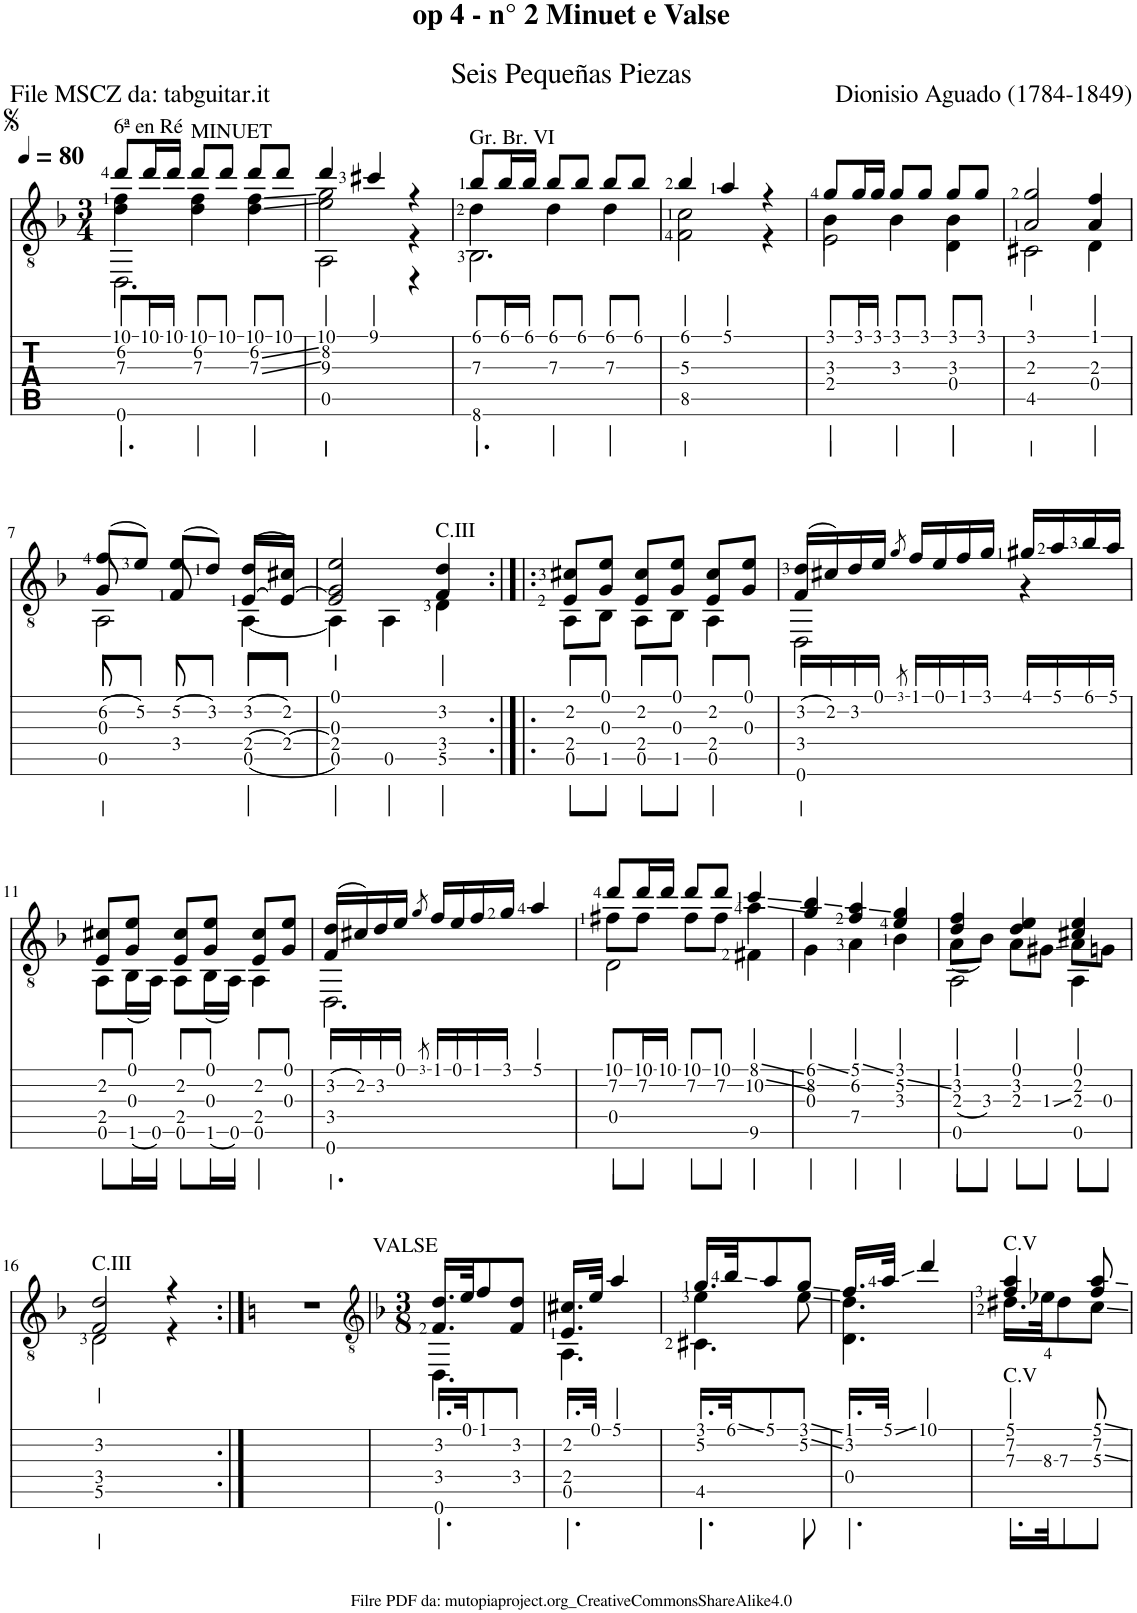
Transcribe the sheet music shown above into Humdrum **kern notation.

**kern	**kern
*part2	*part1
*staff2	*staff1
*I"Chitarra classica (Intavolatura)	*I"Guitar
*stria6	*
*	*clefGv2
*k[b-]	*k[b-]
*M3/4	*M3/4
*MM80	*MM80
=1	=1
*^	*^
*	*^	*	*^
!	!	!	!LO:TX:a:t=6ª en Ré	!	!
8dd/L	4d\ 4f\	2.DD\	8dd/L	4d\ 4f\	2.DD\
16dd/L	.	.	16dd/L	.	.
16dd/JJ	.	.	16dd/JJ	.	.
!	!	!	!LO:TX:a:t=MINUET	!	!
8dd/L	4d\ 4f\	.	8dd/L	4d\ 4f\	.
8dd/J	.	.	8dd/J	.	.
8dd/L	4d\ 4f\	.	8dd/L	4d\ 4f\	.
8dd/J	.	.	8dd/J	.	.
=2	=2	=2	=2	=2	=2
4dd/	2e\ 2g\	2AA\	4dd/	2e\ 2g\	2AA\
4cc#X/	.	.	4cc#X/	.	.
4r	4r	4r	4r	4r	4r
=3	=3	=3	=3	=3	=3
!	!	!	!LO:TX:a:t=Gr. Br. VI	!	!
8b-/L	4d\	2.BB-\	8b-/L	4d\	2.BB-\
16b-/L	.	.	16b-/L	.	.
16b-/JJ	.	.	16b-/JJ	.	.
8b-/L	4d\	.	8b-/L	4d\	.
8b-/J	.	.	8b-/J	.	.
8b-/L	4d\	.	8b-/L	4d\	.
8b-/J	.	.	8b-/J	.	.
*	*v	*v	*	*	*
*	*	*	*v	*v
=4	=4	=4	=4
4b-/	2F\ 2c\	4b-/	2F\ 2c\
4a/	.	4a/	.
4r	4r	4r	4r
=5	=5	=5	=5
*	*^	*	*^
8g/L	4B-\	2E\	8g/L	4B-\	2E\
16g/L	.	.	16g/L	.	.
16g/JJ	.	.	16g/JJ	.	.
8g/L	4B-\	.	8g/L	4B-\	.
8g/J	.	.	8g/J	.	.
8g/L	4B-\	4D\	8g/L	4B-\	4D\
8g/J	.	.	8g/J	.	.
*	*v	*v	*	*	*
*	*	*	*v	*v
=6	=6	=6	=6
2A/ 2g/	2C#X\	2A/ 2g/	2C#X\
4A/ 4f/	4D\	4A/ 4f/	4D\
!!LO:LB:g=z
=7	=7	=7	=7
*	*^	*	*^
(8f/L	2AA\	8G/	(8f/L	2AA\	8G/
8e/J)	.	8ryy	8e/J)	.	8ryy
(8e/L	.	8F/	(8e/L	.	8F/
8d/J)	.	8ryy	8d/J)	.	8ryy
(8d/L	[4AA\	[8E/L	(8d/L	[4AA\	[8E/L
8c#X/J)	.	8E/J_	8c#X/J)	.	8E/J_
=8	=8	=8	=8	=8	=8
2G/ 2e/	4AA\]	2E/]	2G/ 2e/	4AA\]	2E/]
.	4AA\	.	.	4AA\	.
!	!	!	!LO:TX:a:t=C.III	!	!
4F/ 4d/	4D\	4ryy	4F/ 4d/	4D\	4ryy
*	*v	*v	*	*	*
*	*	*	*v	*v
=9:|!|:	=9:|!|:	=9:|!|:	=9:|!|:
8E/ 8c#X/L	8AA\L	8E/ 8c#X/L	8AA\L
8G/ 8e/J	8BB-\J	8G/ 8e/J	8BB-\J
8E/ 8c#/L	8AA\L	8E/ 8c#/L	8AA\L
8G/ 8e/J	8BB-\J	8G/ 8e/J	8BB-\J
8E/ 8c#/L	4AA\	8E/ 8c#/L	4AA\
8G/ 8e/J	.	8G/ 8e/J	.
=10	=10	=10	=10
(16F/ 16d/LL	2DD\	(16F/ 16d/LL	2DD\
16c#X/)	.	16c#X/)	.
16d/	.	16d/	.
16e/JJ	.	16e/JJ	.
8qg/	.	8qg/	.
16f/LL	.	16f/LL	.
16e/	.	16e/	.
16f/	.	16f/	.
16g/JJ	.	16g/JJ	.
16g#X/LL	4r	16g#X/LL	4r
16a/	.	16a/	.
16b-/	.	16b-/	.
16a/JJ	.	16a/JJ	.
!!LO:LB:g=z	!!
=11	=11	=11	=11
8E/ 8c#X/L	8AA\L	8E/ 8c#X/L	8AA\L
8G/ 8e/J	(16BB-\L	8G/ 8e/J	(16BB-\L
.	16AA\JJ)	.	16AA\JJ)
8E/ 8c#/L	8AA\L	8E/ 8c#/L	8AA\L
8G/ 8e/J	(16BB-\L	8G/ 8e/J	(16BB-\L
.	16AA\JJ)	.	16AA\JJ)
8E/ 8c#/L	4AA\	8E/ 8c#/L	4AA\
8G/ 8e/J	.	8G/ 8e/J	.
=12	=12	=12	=12
(16F/ 16d/LL	2.DD\	(16F/ 16d/LL	2.DD\
16c#X/)	.	16c#X/)	.
16d/	.	16d/	.
16e/JJ	.	16e/JJ	.
8qg/	.	8qg/	.
16f/LL	.	16f/LL	.
16e/	.	16e/	.
16f/	.	16f/	.
16g/JJ	.	16g/JJ	.
4a/	.	4a/	.
=13	=13	=13	=13
*	*^	*	*^
8dd/L	8f#X\L	2D\	8dd/L	8f#X\L	2D\
16dd/L	8f#\J	.	16dd/L	8f#\J	.
16dd/JJ	.	.	16dd/JJ	.	.
8dd/L	8f#\L	.	8dd/L	8f#\L	.
8dd/J	8f#\J	.	8dd/J	8f#\J	.
4cc/	4a\	4F#X\	4cc/	4a\	4F#X\
*	*v	*v	*	*	*
*	*	*	*v	*v
=14	=14	=14	=14
4g/ 4b-/	4G\	4g/ 4b-/	4G\
4f/ 4a/	4A\	4f/ 4a/	4A\
4e/ 4g/	4B-\	4e/ 4g/	4B-\
=15	=15	=15	=15
*	*^	*	*^
4d/ 4f/	(8A\L	2AA\	4d/ 4f/	(8A\L	2AA\
.	8B-\J)	.	.	8B-\J)	.
4d/ 4e/	8A\L	.	4d/ 4e/	8A\L	.
.	8G#X\J	.	.	8G#X\J	.
4c#X/ 4e/	8A\L	4AA\	4c#X/ 4e/	8A\L	4AA\
.	8Gn\J	.	.	8Gn\J	.
*	*v	*v	*	*	*
*	*	*	*v	*v
!!LO:LB:g=z
=16	=16	=16	=16
!	!	!LO:TX:a:t=C.III	!
2F/ 2d/	2D\	2F/ 2d/	2D\
4r	4r	4r	4r
*v	*v	*	*
*	*v	*v
=17:|!	=17:|!
*k[]	*k[]
2.r	2.r
=18	=18
*clefGv2	*clefGv2
*k[b-]	*k[b-]
*M3/8	*M3/8
*^	*^
!	!	!LO:TX:a:t=VALSE	!
16.F/ 16.d/LL	4.DD\	16.F/ 16.d/LL	4.DD\
32e/JK	.	32e/JK	.
8f/	.	8f/	.
8F/ 8d/J	.	8F/ 8d/J	.
=19	=19	=19	=19
16.E/ 16.c#X/LL	4.AA\	16.E/ 16.c#X/LL	4.AA\
32e/JJk	.	32e/JJk	.
4a/	.	4a/	.
=20	=20	=20	=20
*	*^	*	*^
16.g/LL	4e\	4.C#X\	16.g/LL	4e\	4.C#X\
32b-/JK	.	.	32b-/JK	.	.
8a/	.	.	8a/	.	.
8g/J	8e\	.	8g/J	8e\	.
*	*v	*v	*	*	*
*	*	*	*v	*v
=21	=21	=21	=21
16.f/LL	4.D\ 4.d\	16.f/LL	4.D\ 4.d\
32a/JJk	.	32a/JJk	.
4dd/	.	4dd/	.
=22	=22	=22	=22
!	!	!LO:TX:a:t=C.V	!
!LO:TX:a:t=C.V	!	!	!
4f#X/ 4a/	16.d\LL	4f#X/ 4a/	16.d\LL
.	32e-X\JK	.	32e-X\JK
.	8d\	.	8d\
8f#/ 8a/	8c\J	8f#/ 8a/	8c\J
*v	*v	*	*
*	*v	*v
=	=
*-	*-
